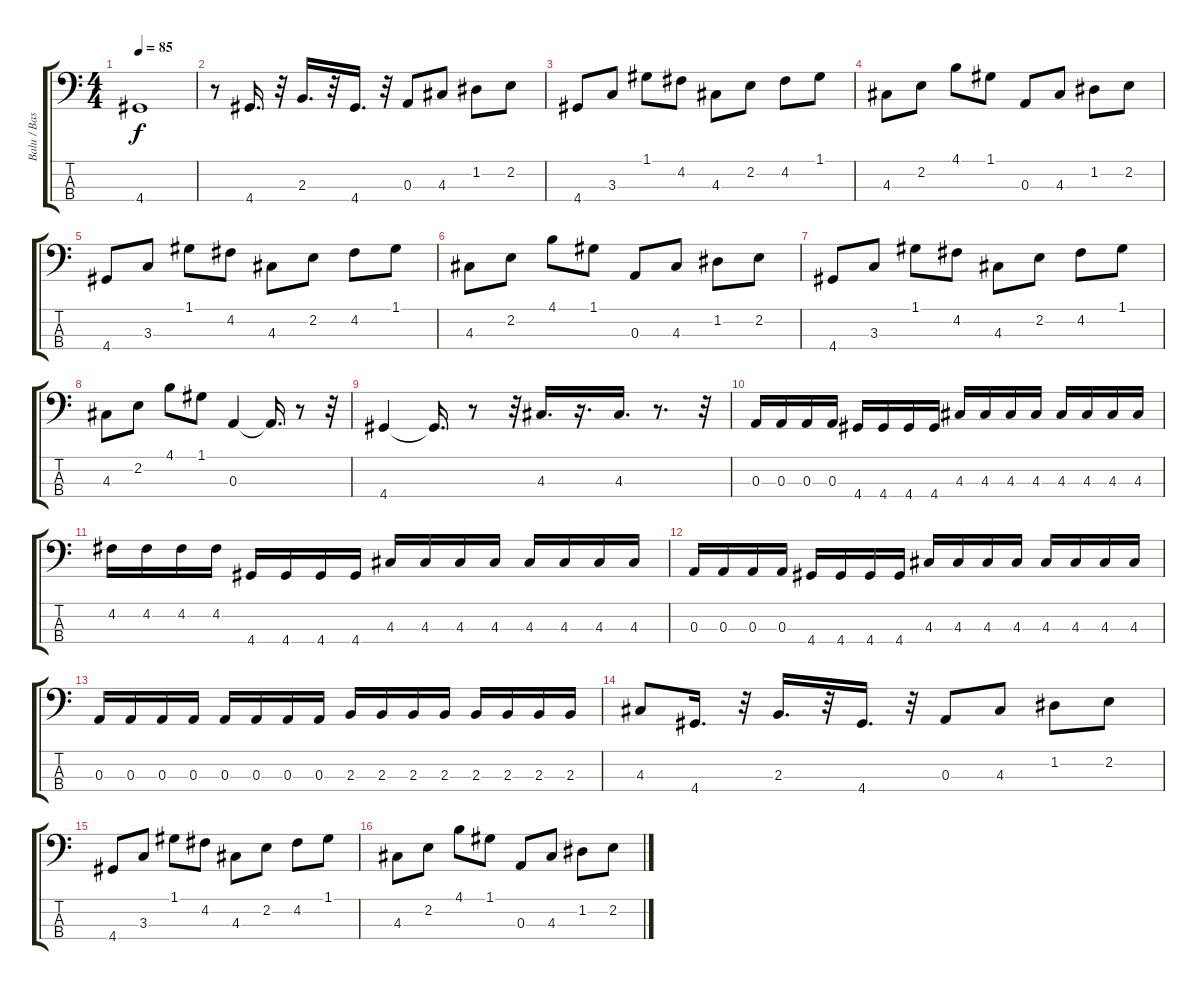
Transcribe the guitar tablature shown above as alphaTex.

\track ("Balu / Bass" "Balu / Bas") {instrument electricbassfinger}
\staff {score tabs}
\tuning (G2 D2 A1 E1) {hide}
\ts (4 4)
\tempo 85
\clef f4
\ks c
4.4.1{dy f instrument electricbassfinger} |
r.8 4.4.16{d} r.32 2.3.16{d} r.32 4.4.16{d} r.32 0.3.8 4.3.8 1.2.8 2.2.8 |
4.4.8 3.3.8 1.1.8 4.2.8 4.3.8 2.2.8 4.2.8 1.1.8 |
4.3.8 2.2.8 4.1.8 1.1.8 0.3.8 4.3.8 1.2.8 2.2.8 |
4.4.8 3.3.8 1.1.8 4.2.8 4.3.8 2.2.8 4.2.8 1.1.8 |
4.3.8 2.2.8 4.1.8 1.1.8 0.3.8 4.3.8 1.2.8 2.2.8 |
4.4.8 3.3.8 1.1.8 4.2.8 4.3.8 2.2.8 4.2.8 1.1.8 |
4.3.8 2.2.8 4.1.8 1.1.8 0.3.4 0.3{t}.16{d} r.8 r.32 |
4.4.4 4.4{t}.16{d} r.8 r.32 4.3.16{d} r.16{d} 4.3.16{d} r.8{d} r.32 |
0.3.16 0.3.16 0.3.16 0.3.16 4.4.16 4.4.16 4.4.16 4.4.16 4.3.16 4.3.16 4.3.16 4.3.16 4.3.16 4.3.16 4.3.16 4.3.16 |
4.2.16 4.2.16 4.2.16 4.2.16 4.4.16 4.4.16 4.4.16 4.4.16 4.3.16 4.3.16 4.3.16 4.3.16 4.3.16 4.3.16 4.3.16 4.3.16 |
0.3.16 0.3.16 0.3.16 0.3.16 4.4.16 4.4.16 4.4.16 4.4.16 4.3.16 4.3.16 4.3.16 4.3.16 4.3.16 4.3.16 4.3.16 4.3.16 |
0.3.16 0.3.16 0.3.16 0.3.16 0.3.16 0.3.16 0.3.16 0.3.16 2.3.16 2.3.16 2.3.16 2.3.16 2.3.16 2.3.16 2.3.16 2.3.16 |
4.3.8 4.4.16{d} r.32 2.3.16{d} r.32 4.4.16{d} r.32 0.3.8 4.3.8 1.2.8 2.2.8 |
4.4.8 3.3.8 1.1.8 4.2.8 4.3.8 2.2.8 4.2.8 1.1.8 |
4.3.8 2.2.8 4.1.8 1.1.8 0.3.8 4.3.8 1.2.8 2.2.8
